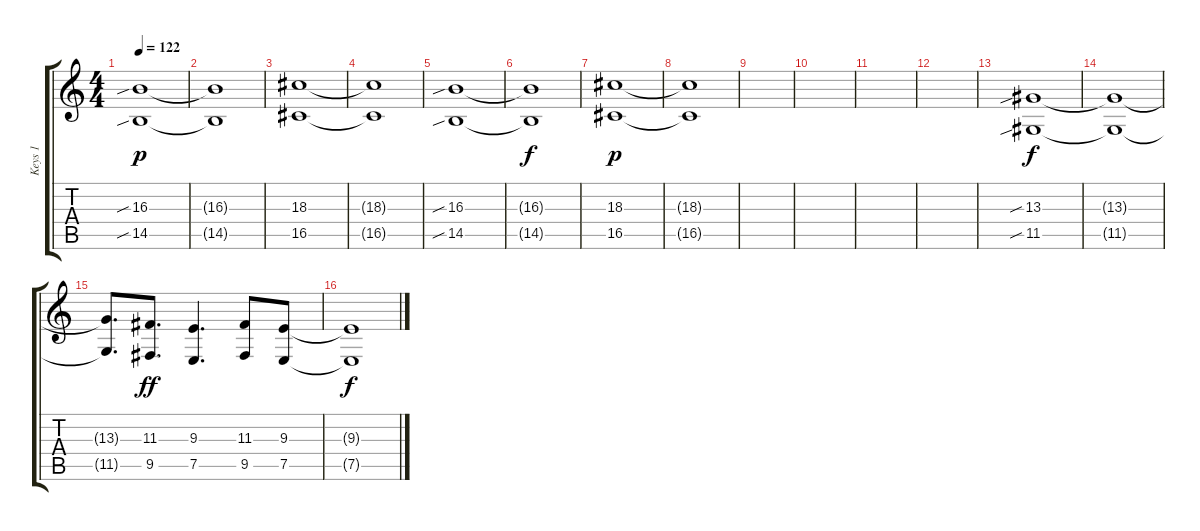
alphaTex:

\track ("Keys 1" "Keys 1") {instrument synthstrings1}
\staff {score tabs}
\tuning (E4 B3 G3 D3 A2 E2) {hide}
\ts (4 4)
\tempo 122
\clef g2
\ks c
(16.3{sib} 14.5{sib}).1{dy p} |
(16.3{t} 14.5{t}).1 |
(18.3 16.5).1 |
(18.3{t} 16.5{t}).1 |
(16.3{sib} 14.5{sib}).1 |
(16.3{t} 14.5{t}).1{dy f} |
(18.3 16.5).1{dy p} |
(18.3{t} 16.5{t}).1 |
|
|
|
|
(13.3{sib} 11.5{sib}).1{dy f volume 13} |
(13.3{t} 11.5{t}).1 |
(13.3{t} 11.5{t}).8{d} (11.3 9.5).8{d dy ff} (9.3 7.5).4{d} (11.3 9.5).8 (9.3 7.5).8{volume 0} |
(9.3{t} 7.5{t}).1{dy f}
